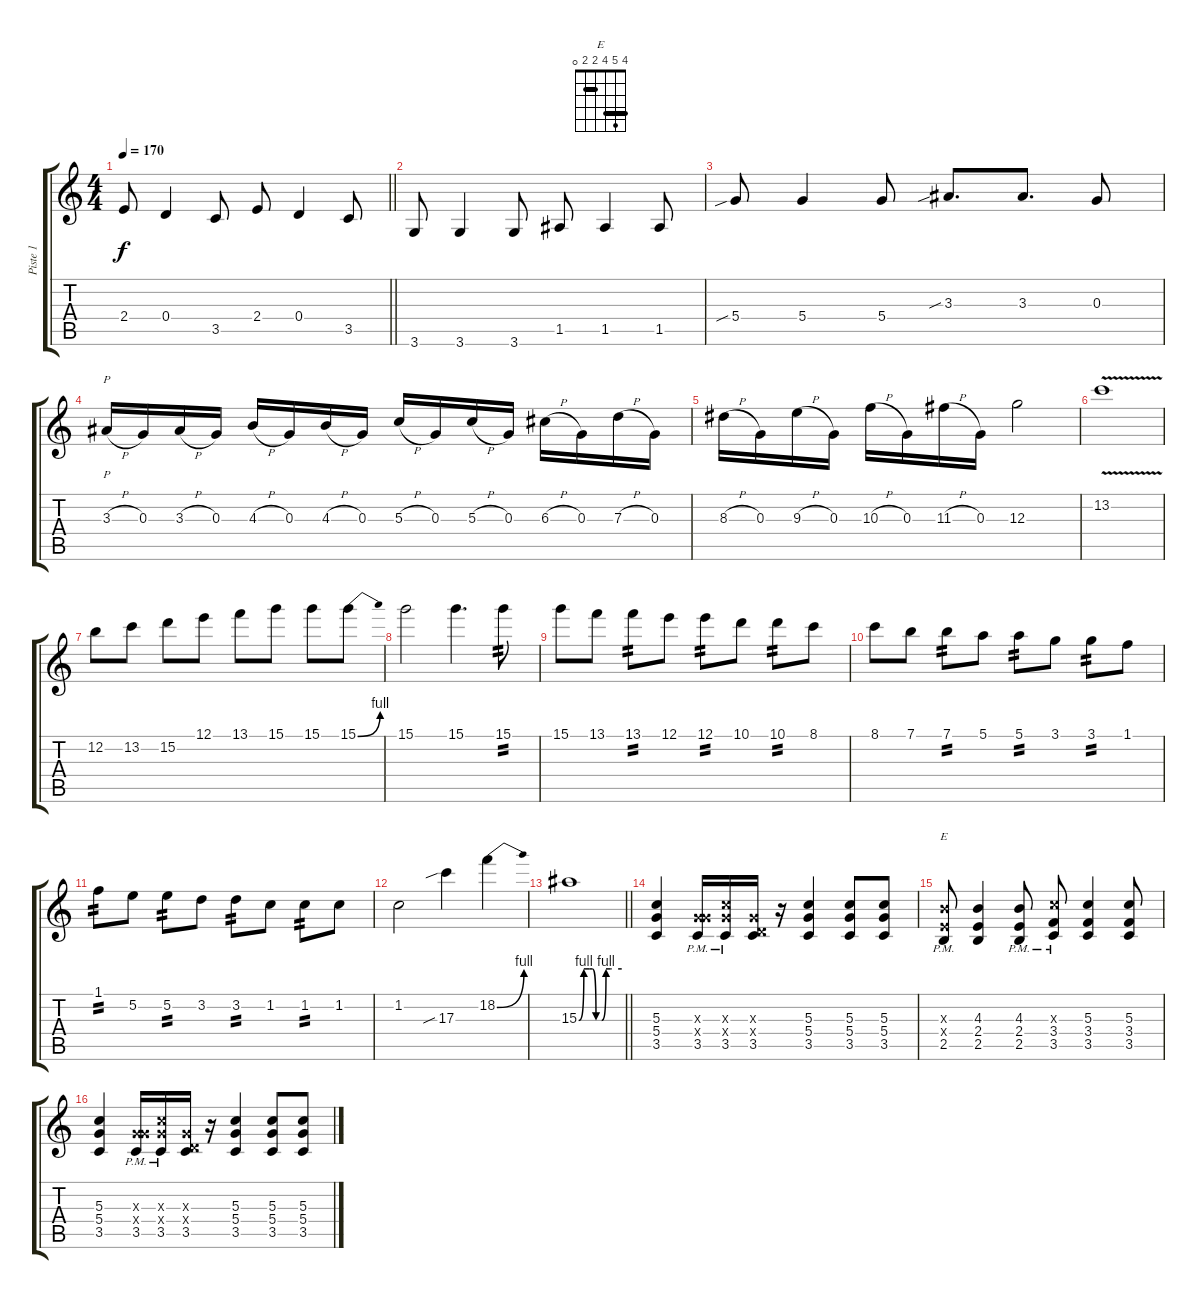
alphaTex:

\track ("Piste 1" "Piste 1") {instrument overdrivenguitar}
\staff {score tabs}
\tuning (E4 B3 G3 D3 A2 E2) {hide}
\chord ("E" 4 5 4 2 2 0) {barre (2 4)}
\ts (4 4)
\tempo 170
\clef g2
\barLineRight lightlight
\ks c
2.4.8{dy f} 0.4.4 3.5.8 2.4.8 0.4.4 3.5.8 |
3.6.8 3.6.4 3.6.8 1.5.8 1.5.4 1.5.8 |
5.4{sib}.8 5.4.4 5.4.8 3.3{sib}.8{d} 3.3.8{d} 0.3.8 |
3.3{h}.16{p} 0.3.16 3.3{h}.16 0.3.16 4.3{h}.16 0.3.16 4.3{h}.16 0.3.16 5.3{h}.16 0.3.16 5.3{h}.16 0.3.16 6.3{h}.16 0.3.16 7.3{h}.16 0.3.16 |
8.3{h}.16 0.3.16 9.3{h}.16 0.3.16 10.3{h}.16 0.3.16 11.3{h}.16 0.3.16 12.3.2 |
13.2{v}.1 |
12.2.8 13.2.8 15.2.8 12.1.8 13.1.8 15.1.8 15.1.8 15.1{be (bend 0 0 60 4)}.8 |
15.1.2 15.1.4{d} 15.1.8{tp 2} |
15.1.8 13.1.8 13.1.8{tp 2} 12.1.8 12.1.8{tp 2} 10.1.8 10.1.8{tp 2} 8.1.8 |
8.1.8 7.1.8 7.1.8{tp 2} 5.1.8 5.1.8{tp 2} 3.1.8 3.1.8{tp 2} 1.1.8 |
1.1.8{tp 2} 5.2.8 5.2.8{tp 2} 3.2.8 3.2.8{tp 2} 1.2.8 1.2.8{tp 2} 1.2.8 |
1.2.2 17.3{sib}.4 18.2{be (bend 0 0 60 4)}.4 |
\barLineRight lightlight
15.3{be (custom 0 0 7 4 10 4 15 4 19 4 24 0 27 0 32 0 38 4 44 4 46 4 60 4)}.1 |
(5.3 5.4 3.5).4 (0.3{x} 5.4{x} 3.5{pm}).16 (5.3{x} 5.4{x} 3.5{pm}).16 (0.3{x} 0.4{x} 3.5).16 r.16 (5.3 5.4 3.5).4 (5.3 5.4 3.5).8 (5.3 5.4 3.5).8 |
(4.3{x} 2.4{x} 2.5{pm}).8{ch "E"} (4.3 2.4 2.5).4 (4.3{pm} 2.4 2.5).8 (5.3{x} 3.4{pm} 3.5{pm}).8 (5.3 3.4 3.5).4 (5.3 3.4 3.5).8 |
(5.3 5.4 3.5).4 (0.3{x} 5.4{x} 3.5{pm}).16 (5.3{x} 5.4{x} 3.5{pm}).16 (0.3{x} 0.4{x} 3.5).16 r.16 (5.3 5.4 3.5).4 (5.3 5.4 3.5).8 (5.3 5.4 3.5).8
